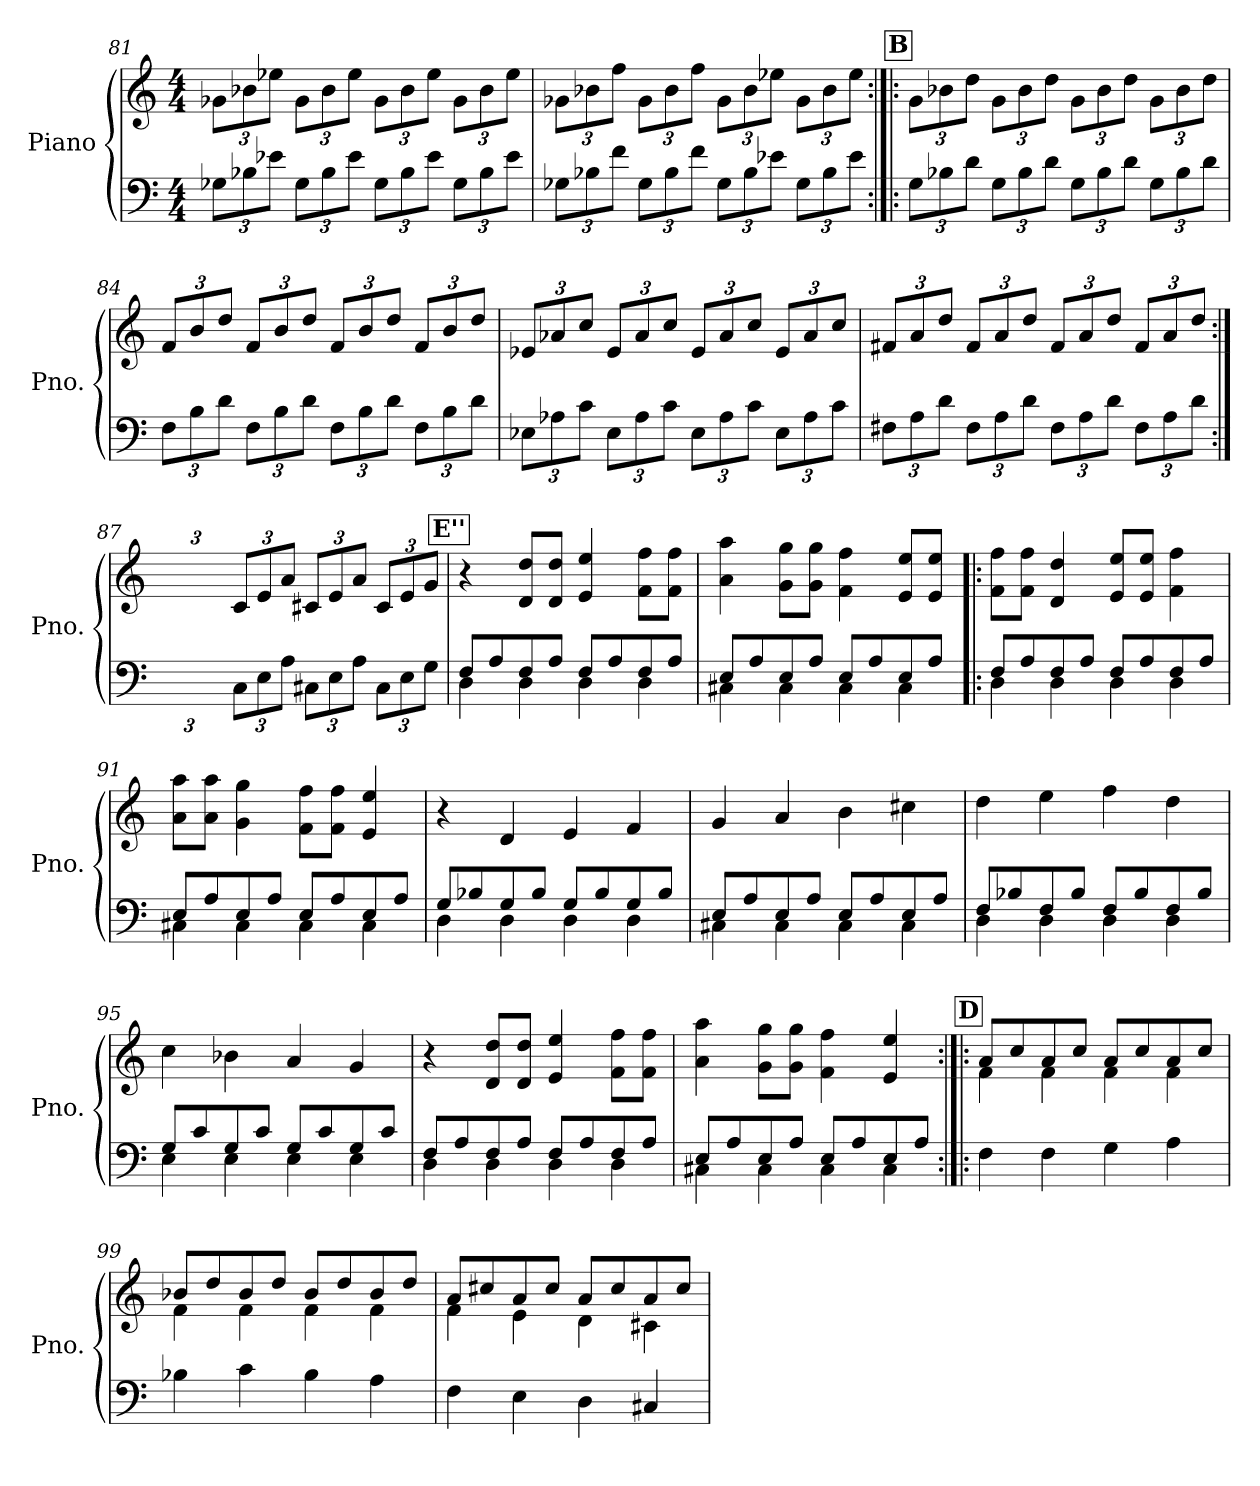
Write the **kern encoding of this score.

**kern	**kern
*part1	*part1
*staff2	*staff1
*I"Piano	*
*I'Pno.	*
!!LO:LB:g=z
*clefF4	*clefG2
*k[]	*k[]
*M4/4	*M4/4
*Xbrackettup	*Xbrackettup
=81	=81
12G-X\L	12g-X\L
12B-X\	12b-X\
12e-X\J	12ee-X\J
12G-\L	12g-\L
12B-\	12b-\
12e-\J	12ee-\J
12G-\L	12g-\L
12B-\	12b-\
12e-\J	12ee-\J
12G-\L	12g-\L
12B-\	12b-\
12e-\J	12ee-\J
=82	=82
12G-X\L	12g-X\L
12B-X\	12b-X\
12f\J	12ff\J
12G-\L	12g-\L
12B-\	12b-\
12f\J	12ff\J
12G-\L	12g-\L
12B-\	12b-\
12e-X\J	12ee-X\J
12G-\L	12g-\L
12B-\	12b-\
12e-\J	12ee-\J
!!LO:REH:place=s1:a:B:fs=14:t=B
=83:|!|:	=83:|!|:
12G\L	12g\L
12B-X\	12b-X\
12d\J	12dd\J
12G\L	12g\L
12B-\	12b-\
12d\J	12dd\J
12G\L	12g\L
12B-\	12b-\
12d\J	12dd\J
12G\L	12g\L
12B-\	12b-\
12d\J	12dd\J
!!LO:PB:g=z
=84	=84
12F\L	12f/L
12B\	12b/
12d\J	12dd/J
12F\L	12f/L
12B\	12b/
12d\J	12dd/J
12F\L	12f/L
12B\	12b/
12d\J	12dd/J
12F\L	12f/L
12B\	12b/
12d\J	12dd/J
=85	=85
12E-X\L	12e-X/L
12A-X\	12a-X/
12c\J	12cc/J
12E-\L	12e-/L
12A-\	12a-/
12c\J	12cc/J
12E-\L	12e-/L
12A-\	12a-/
12c\J	12cc/J
12E-\L	12e-/L
12A-\	12a-/
12c\J	12cc/J
=86	=86
12F#X\L	12f#X/L
12A\	12a/
12d\J	12dd/J
12F#\L	12f#/L
12A\	12a/
12d\J	12dd/J
12F#\L	12f#/L
12A\	12a/
12d\J	12dd/J
12F#\L	12f#/L
12A\	12a/
12d\J	12dd/J
!!LO:LB:g=z
=87:|!	=87:|!
12C\Lyy	12c/Lyy
12E\	12e/
12A\J	12a/J
12C\L	12c/L
12E\	12e/
12A\J	12a/J
12C#X\L	12c#X/L
12E\	12e/
12A\J	12a/J
12C#\L	12c#/L
12E\	12e/
12G\J	12g/J
!!LO:REH:place=s1:a:B:fs=14:t=E''
=88	=88
*^	*
8F/L	4D\	4r
8A/	.	.
8F/	4D\	8d/ 8dd/L
8A/J	.	8d/ 8dd/J
8F/L	4D\	4e/ 4ee/
8A/	.	.
8F/	4D\	8f\ 8ff\L
8A/J	.	8f\ 8ff\J
=89	=89	=89
8E/L	4C#X\	4a\ 4aa\
8A/	.	.
8E/	4C#\	8g\ 8gg\L
8A/J	.	8g\ 8gg\J
8E/L	4C#\	4f\ 4ff\
8A/	.	.
8E/	4C#\	8e/ 8ee/L
8A/J	.	8e/ 8ee/J
=90!|:	=90!|:	=90!|:
8F/L	4D\	8f\ 8ff\L
8A/	.	8f\ 8ff\J
8F/	4D\	4d/ 4dd/
8A/J	.	.
8F/L	4D\	8e/ 8ee/L
8A/	.	8e/ 8ee/J
8F/	4D\	4f\ 4ff\
8A/J	.	.
=91	=91	=91
8E/L	4C#X\	8a\ 8aa\L
8A/	.	8a\ 8aa\J
8E/	4C#\	4g\ 4gg\
8A/J	.	.
8E/L	4C#\	8f\ 8ff\L
8A/	.	8f\ 8ff\J
8E/	4C#\	4e/ 4ee/
8A/J	.	.
!!LO:LB:g=z
=92	=92	=92
8G/L	4D\	4r
8B-X/	.	.
8G/	4D\	4d/
8B-/J	.	.
8G/L	4D\	4e/
8B-/	.	.
8G/	4D\	4f/
8B-/J	.	.
=93	=93	=93
8E/L	4C#X\	4g/
8A/	.	.
8E/	4C#\	4a/
8A/J	.	.
8E/L	4C#\	4b\
8A/	.	.
8E/	4C#\	4cc#X\
8A/J	.	.
=94	=94	=94
8F/L	4D\	4dd\
8B-X/	.	.
8F/	4D\	4ee\
8B-/J	.	.
8F/L	4D\	4ff\
8B-/	.	.
8F/	4D\	4dd\
8B-/J	.	.
=95	=95	=95
8G/L	4E\	4cc\
8c/	.	.
8G/	4E\	4b-X\
8c/J	.	.
8G/L	4E\	4a/
8c/	.	.
8G/	4E\	4g/
8c/J	.	.
=96	=96	=96
8F/L	4D\	4r
8A/	.	.
8F/	4D\	8d/ 8dd/L
8A/J	.	8d/ 8dd/J
8F/L	4D\	4e/ 4ee/
8A/	.	.
8F/	4D\	8f\ 8ff\L
8A/J	.	8f\ 8ff\J
!!LO:LB:g=z
=97	=97	=97
8E/L	4C#X\	4a\ 4aa\
8A/	.	.
8E/	4C#\	8g\ 8gg\L
8A/J	.	8g\ 8gg\J
8E/L	4C#\	4f\ 4ff\
8A/	.	.
8E/	4C#\	4e/ 4ee/
8A/J	.	.
*v	*v	*
!!LO:REH:place=s1:a:B:fs=14:t=D
=98:|!|:	=98:|!|:
*	*^
4F\	8a/L	4f\
.	8cc/	.
4F\	8a/	4f\
.	8cc/J	.
4G\	8a/L	4f\
.	8cc/	.
4A\	8a/	4f\
.	8cc/J	.
=99	=99	=99
4B-X\	8b-X/L	4f\
.	8dd/	.
4c\	8b-/	4f\
.	8dd/J	.
4B-\	8b-/L	4f\
.	8dd/	.
4A\	8b-/	4f\
.	8dd/J	.
=100	=100	=100
4F\	8a/L	4f\
.	8cc#X/	.
4E\	8a/	4e\
.	8cc#/J	.
4D\	8a/L	4d\
.	8cc#/	.
4C#X/	8a/	4c#X\
.	8cc#/J	.
*	*v	*v
=	=
*-	*-
